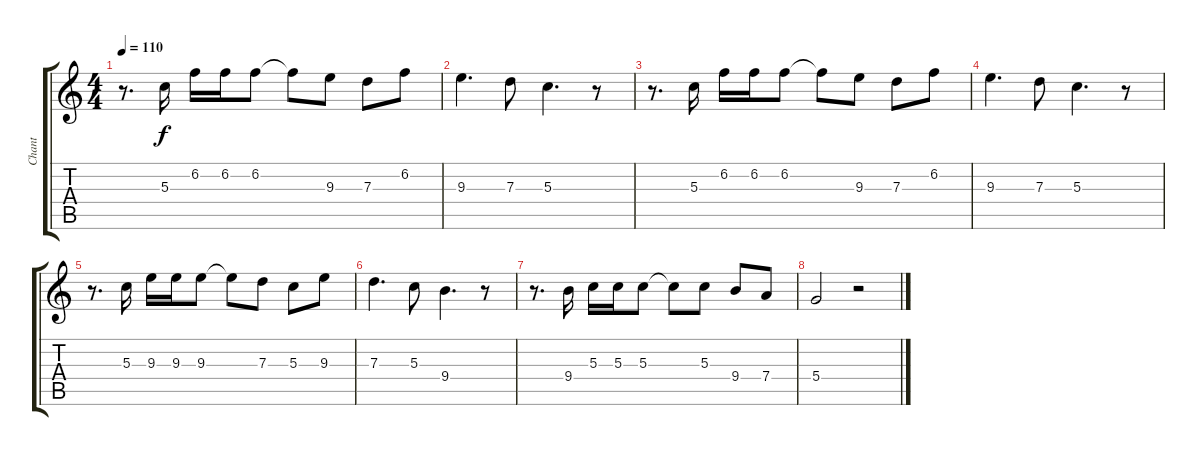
\track ("Chant" "Chant") {instrument overdrivenguitar}
\staff {score tabs}
\tuning (E4 B3 G3 D3 A2 E2) {hide}
\ts (4 4)
\tempo 110
\clef g2
\ks c
r.8{d dy f} 5.3.16 6.2.16 6.2.16 6.2.8 6.2{t}.8 9.3.8 7.3.8 6.2.8 |
9.3.4{d} 7.3.8 5.3.4{d} r.8 |
r.8{d} 5.3.16 6.2.16 6.2.16 6.2.8 6.2{t}.8 9.3.8 7.3.8 6.2.8 |
9.3.4{d} 7.3.8 5.3.4{d} r.8 |
r.8{d} 5.3.16 9.3.16 9.3.16 9.3.8 9.3{t}.8 7.3.8 5.3.8 9.3.8 |
7.3.4{d} 5.3.8 9.4.4{d} r.8 |
r.8{d} 9.4.16 5.3.16 5.3.16 5.3.8 5.3{t}.8 5.3.8 9.4.8 7.4.8 |
5.4.2 r.2
